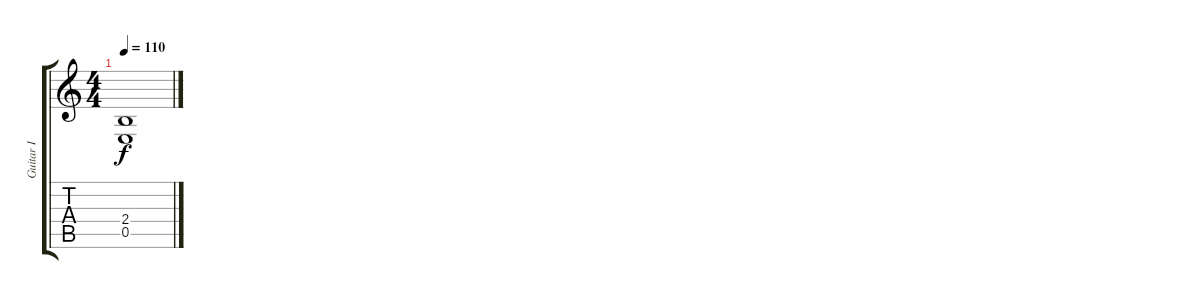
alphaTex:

\track ("Guitar I" "Guitar I") {instrument overdrivenguitar}
\staff {score tabs}
\tuning (B3 Gb3 D3 A2 E2 B1) {hide}
\ts (4 4)
\tempo 110
\clef g2
\ks c
(2.4{t} 0.5{t}).1{dy f}
